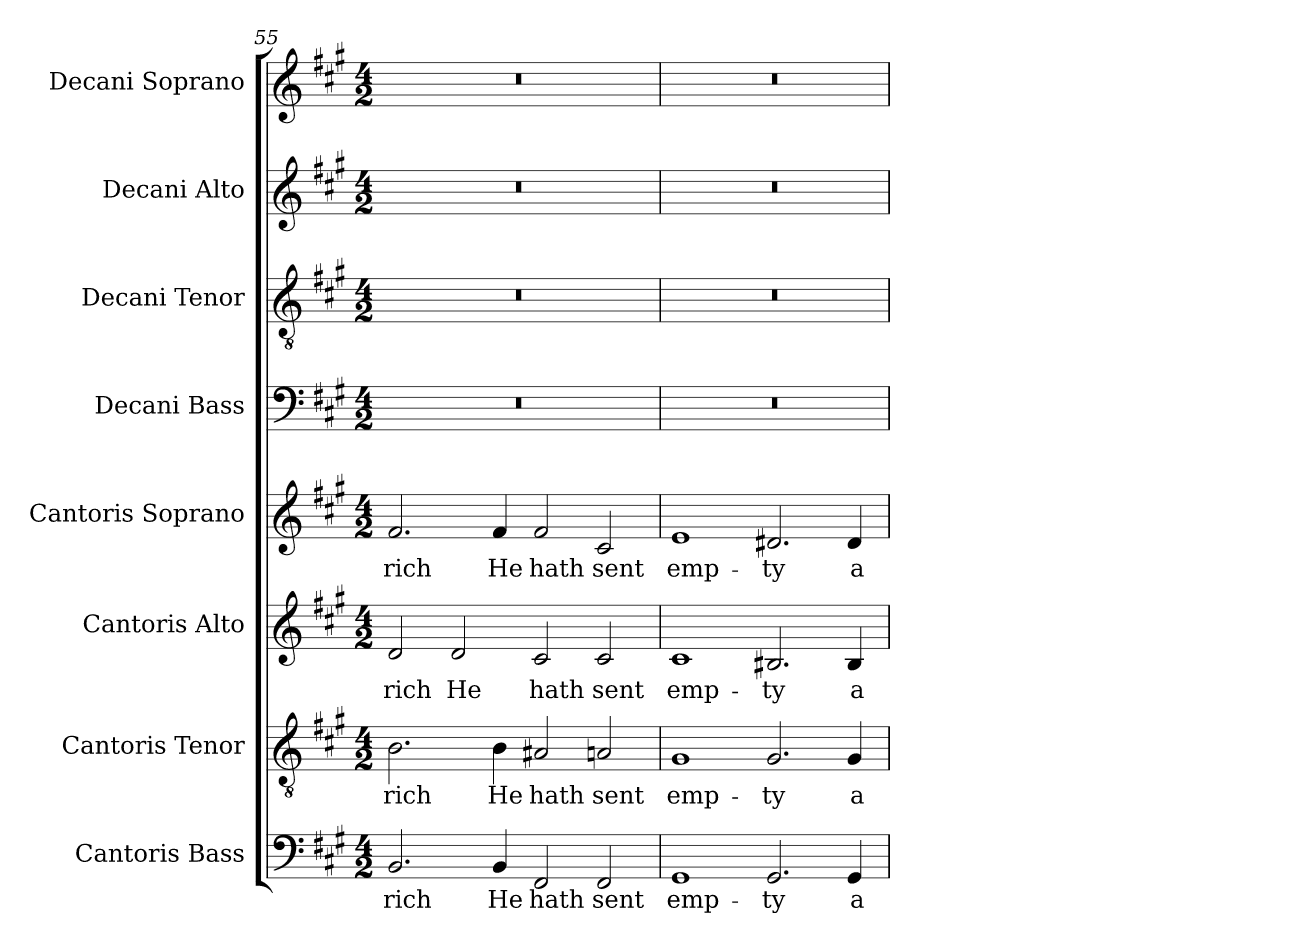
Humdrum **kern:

**kern	**text	**kern	**text	**kern	**text	**kern	**text	**kern	**kern	**kern	**kern
*part8	*part8	*part7	*part7	*part6	*part6	*part5	*part5	*part4	*part3	*part2	*part1
*staff8	*staff8	*staff7	*staff7	*staff6	*staff6	*staff5	*staff5	*staff4	*staff3	*staff2	*staff1
*I"Cantoris Bass	*	*I"Cantoris Tenor	*	*I"Cantoris Alto	*	*I"Cantoris Soprano	*	*I"Decani Bass	*I"Decani Tenor	*I"Decani Alto	*I"Decani Soprano
*I'Can B.	*	*I'Can T.	*	*I'Can A.	*	*I'Can S.	*	*I'Dec B.	*I'Dec T.	*I'Dec A.	*I'Dec S.
*clefF4	*	*clefGv2	*	*clefG2	*	*clefG2	*	*clefF4	*clefGv2	*clefG2	*clefG2
*	*	*ITrd7c12	*	*	*	*	*	*	*ITrd7c12	*	*
*k[f#c#g#]	*	*k[f#c#g#]	*	*k[f#c#g#]	*	*k[f#c#g#]	*	*k[f#c#g#]	*k[f#c#g#]	*k[f#c#g#]	*k[f#c#g#]
*A:	*	*A:	*	*A:	*	*A:	*	*A:	*A:	*A:	*A:
*M4/2	*	*M4/2	*	*M4/2	*	*M4/2	*	*M4/2	*M4/2	*M4/2	*M4/2
=55	=55	=55	=55	=55	=55	=55	=55	=55	=55	=55	=55
!	!LO:LY:b:color=#000000	!	!	!	!	!	!	!	!	!	!
!	!	!	!LO:LY:b:color=#000000	!	!	!	!	!	!	!	!
!	!	!	!	!	!LO:LY:b:color=#000000	!	!	!	!	!	!
!	!	!	!	!	!	!	!LO:LY:b:color=#000000	!LO:N:vis=1	!LO:N:vis=1	!LO:N:vis=1	!LO:N:vis=1
2.BBi/	rich	2.BBi\	rich	2di/	rich	2.f#i/	rich	0r	0r	0r	0r
!	!	!	!	!	!LO:LY:b:color=#000000	!	!	!	!	!	!
.	.	.	.	2di/	He	.	.	.	.	.	.
!	!LO:LY:b:color=#000000	!	!	!	!	!	!	!	!	!	!
!	!	!	!LO:LY:b:color=#000000	!	!	!	!	!	!	!	!
!	!	!	!	!	!	!	!LO:LY:b:color=#000000	!	!	!	!
4BBi/	He	4BBi\	He	.	.	4f#i/	He	.	.	.	.
!	!LO:LY:b:color=#000000	!	!	!	!	!	!	!	!	!	!
!	!	!	!LO:LY:b:color=#000000	!	!	!	!	!	!	!	!
!	!	!	!	!	!LO:LY:b:color=#000000	!	!	!	!	!	!
!	!	!	!	!	!	!	!LO:LY:b:color=#000000	!	!	!	!
2FF#i/	hath	2AA#Xi/	hath	2c#i/	hath	2f#i/	hath	.	.	.	.
!	!LO:LY:b:color=#000000	!	!	!	!	!	!	!	!	!	!
!	!	!	!LO:LY:b:color=#000000	!	!	!	!	!	!	!	!
!	!	!	!	!	!LO:LY:b:color=#000000	!	!	!	!	!	!
!	!	!	!	!	!	!	!LO:LY:b:color=#000000	!	!	!	!
2FF#i/	sent	2AAni/	sent	2c#i/	sent	2c#i/	sent	.	.	.	.
!!LO:LB:g=z
=56	=56	=56	=56	=56	=56	=56	=56	=56	=56	=56	=56
!	!LO:LY:b:color=#000000	!	!	!	!	!	!	!	!	!	!
!	!	!	!LO:LY:b:color=#000000	!	!	!	!	!	!	!	!
!	!	!	!	!	!LO:LY:b:color=#000000	!	!	!	!	!	!
!	!	!	!	!	!	!	!LO:LY:b:color=#000000	!LO:N:vis=1	!LO:N:vis=1	!LO:N:vis=1	!LO:N:vis=1
1GG#i	emp-	1GG#i	emp-	1c#i	emp-	1ei	emp-	0r	0r	0r	0r
!	!LO:LY:b:color=#000000	!	!	!	!	!	!	!	!	!	!
!	!	!	!LO:LY:b:color=#000000	!	!	!	!	!	!	!	!
!	!	!	!	!	!LO:LY:b:color=#000000	!	!	!	!	!	!
!	!	!	!	!	!	!	!LO:LY:b:color=#000000	!	!	!	!
2.GG#i/	-ty	2.GG#i/	-ty	2.B#Xi/	-ty	2.d#Xi/	-ty	.	.	.	.
!	!LO:LY:b:color=#000000	!	!	!	!	!	!	!	!	!	!
!	!	!	!LO:LY:b:color=#000000	!	!	!	!	!	!	!	!
!	!	!	!	!	!LO:LY:b:color=#000000	!	!	!	!	!	!
!	!	!	!	!	!	!	!LO:LY:b:color=#000000	!	!	!	!
4GG#i/	a-	4GG#i/	a-	4B#i/	a-	4d#i/	a-	.	.	.	.
=	=	=	=	=	=	=	=	=	=	=	=
*-	*-	*-	*-	*-	*-	*-	*-	*-	*-	*-	*-
